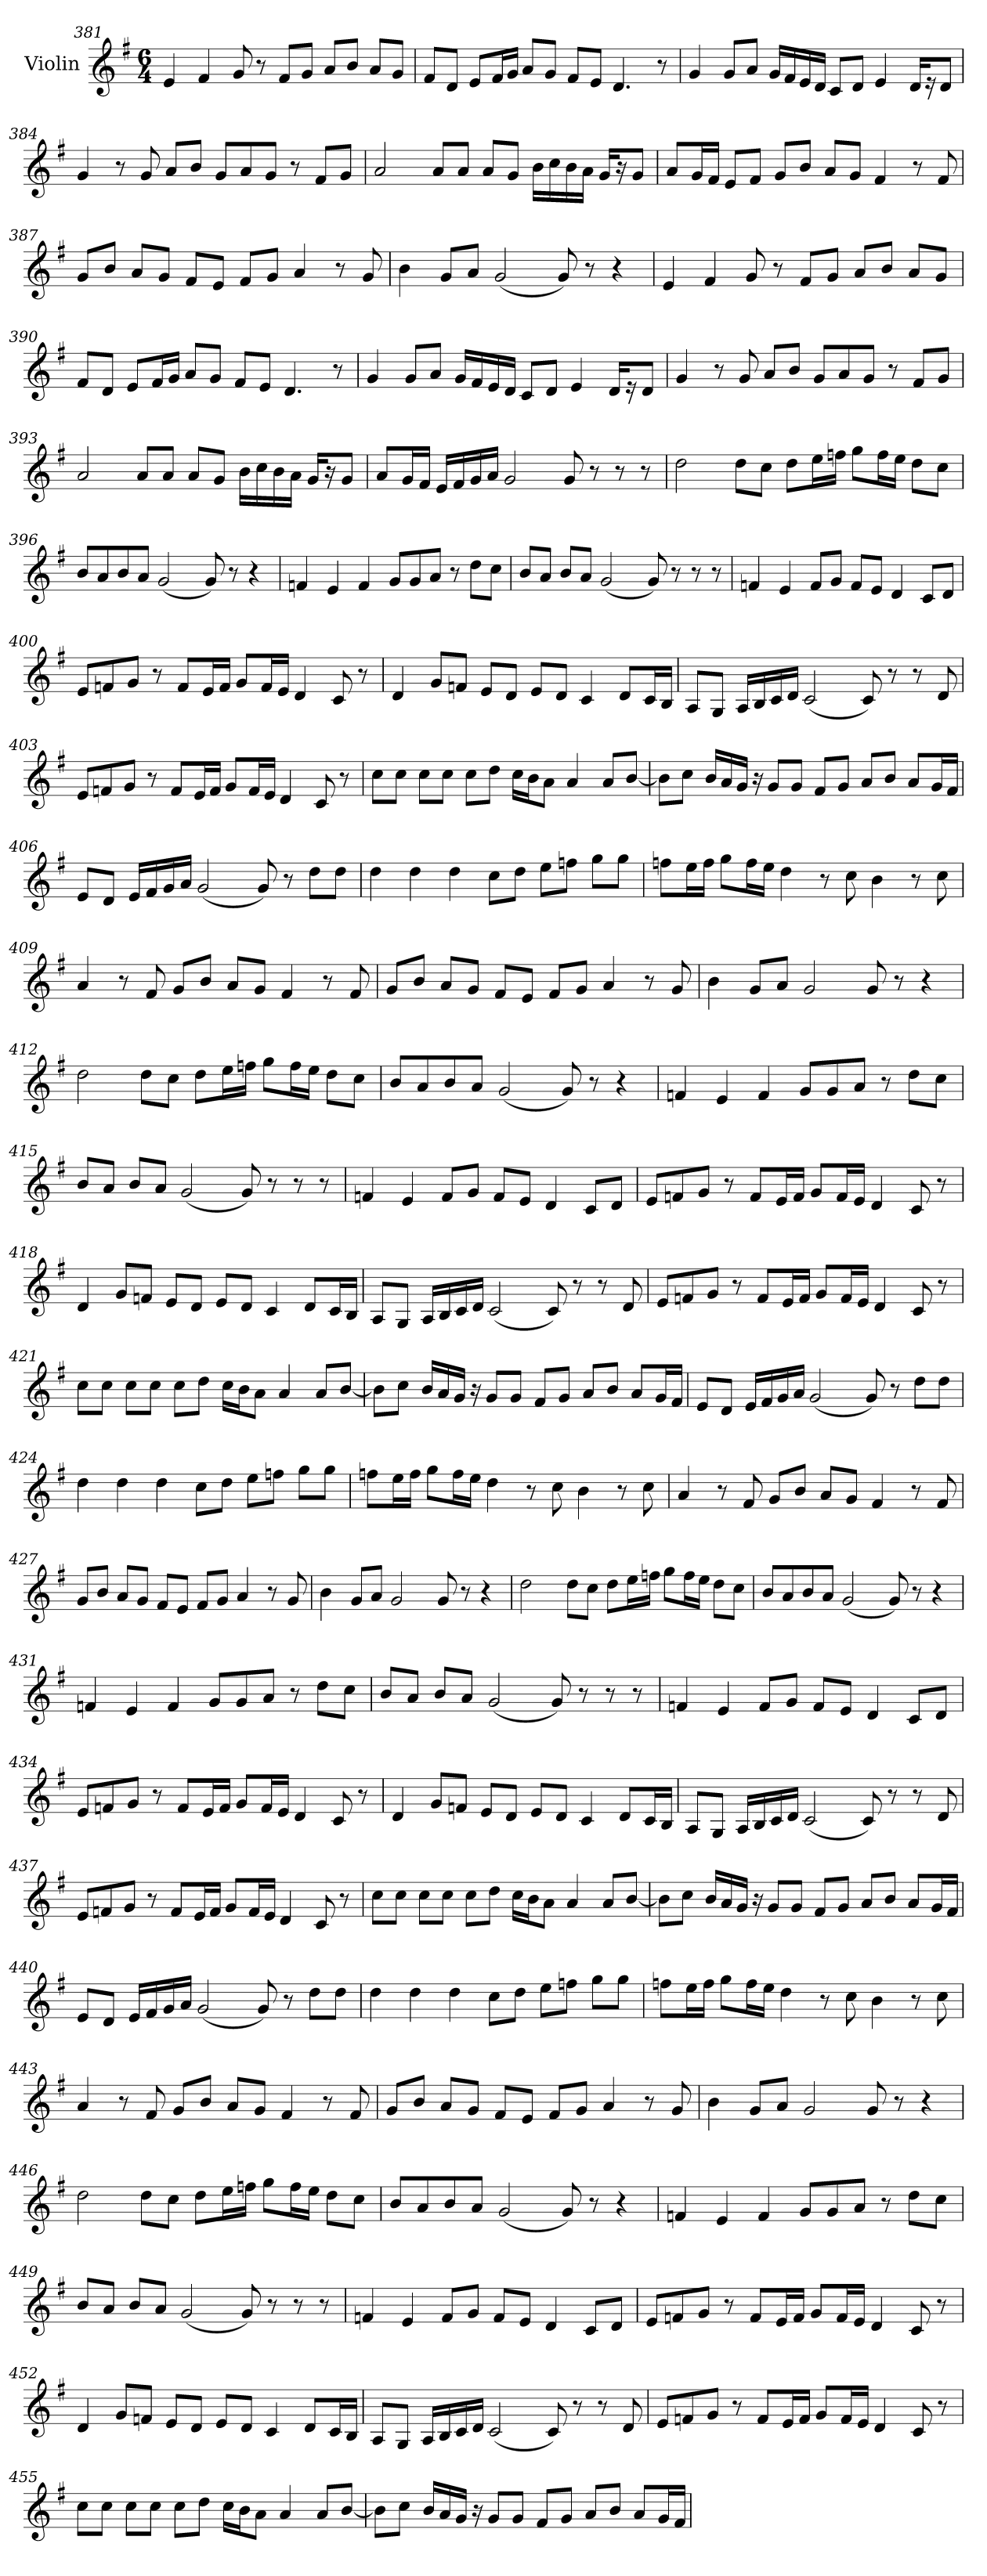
**kern
*part1
*staff1
*I"Violin
!!LO:LB:g=z
*clefG2
*k[f#]
*G:
*M6/4
=381
4e/
4f#/
8g/
8r
8f#/L
8g/J
8a/L
8b/J
8a/L
8g/J
=382
8f#/L
8d/J
8e/L
16f#/L
16g/JJ
8a/L
8g/J
8f#/L
8e/J
4.d/
8r
=383
4g/
8g/L
8a/J
16g/LL
16f#/
16e/
16d/JJ
8c/L
8d/J
4e/
16d/KL
16r
8d/J
!!LO:LB:g=z
=384
4g/
8r
8g/
8a/L
8b/J
8g/L
8a/
8g/J
8r
8f#/L
8g/J
=385
2a/
8a/L
8a/J
8a/L
8g/J
16b\LL
16cc\
16b\
16a\JJ
16g/KL
16r
8g/J
=386
8a/L
16g/L
16f#/JJ
8e/L
8f#/J
8g/L
8b/J
8a/L
8g/J
4f#/
8r
8f#/
!!LO:LB:g=z
=387
8g/L
8b/J
8a/L
8g/J
8f#/L
8e/J
8f#/L
8g/J
4a/
8r
8g/
=388
4b\
8g/L
8a/J
(<2g/
8g/)
8r
4r
=389
4e/
4f#/
8g/
8r
8f#/L
8g/J
8a/L
8b/J
8a/L
8g/J
!!LO:PB:g=z
=390
8f#/L
8d/J
8e/L
16f#/L
16g/JJ
8a/L
8g/J
8f#/L
8e/J
4.d/
8r
=391
4g/
8g/L
8a/J
16g/LL
16f#/
16e/
16d/JJ
8c/L
8d/J
4e/
16d/KL
16r
8d/J
=392
4g/
8r
8g/
8a/L
8b/J
8g/L
8a/
8g/J
8r
8f#/L
8g/J
!!LO:LB:g=z
=393
2a/
8a/L
8a/J
8a/L
8g/J
16b\LL
16cc\
16b\
16a\JJ
16g/KL
16r
8g/J
=394
8a/L
16g/L
16f#/JJ
16e/LL
16f#/
16g/
16a/JJ
2g/
8g/
8r
8r
8r
=395
2dd\
8dd\L
8cc\J
8dd\L
16ee\L
16ffn\JJ
8gg\L
16ff\L
16ee\JJ
8dd\L
8cc\J
!!LO:LB:g=z
=396
8b/L
8a/
8b/
8a/J
(<2g/
8g/)
8r
4r
=397
4fn/
4e/
4f/
8g/L
8g/
8a/J
8r
8dd\L
8cc\J
=398
8b/L
8a/J
8b/L
8a/J
(<2g/
8g/)
8r
8r
8r
!!LO:LB:g=z
=399
4fn/
4e/
8f/L
8g/J
8f/L
8e/J
4d/
8c/L
8d/J
=400
8e/L
8fn/
8g/J
8r
8f/L
16e/L
16f/JJ
8g/L
16f/L
16e/JJ
4d/
8c/
8r
=401
4d/
8g/L
8fn/J
8e/L
8d/J
8e/L
8d/J
4c/
8d/L
16c/L
16B/JJ
!!LO:LB:g=z
=402
8A/L
8G/J
16A/LL
16B/
16c/
16d/JJ
(<2c/
8c/)
8r
8r
8d/
=403
8e/L
8fn/
8g/J
8r
8f/L
16e/L
16f/JJ
8g/L
16f/L
16e/JJ
4d/
8c/
8r
!!LO:LB:g=z
=404
8cc\L
8cc\J
8cc\L
8cc\J
8cc\L
8dd\J
16cc\LL
16b\J
8a\J
4a/
8a/L
[8b/J
!!LO:LB:g=z
=405
8b\L]
8cc\J
16b/LL
16a/
16g/JJ
16r
8g/L
8g/J
8f#/L
8g/J
8a/L
8b/J
8a/L
16g/L
16f#/JJ
=406
8e/L
8d/J
16e/LL
16f#/
16g/
16a/JJ
(<2g/
8g/)
8r
8dd\L
8dd\J
=407
4dd\
4dd\
4dd\
8cc\L
8dd\J
8ee\L
8ffn\J
8gg\L
8gg\J
!!LO:LB:g=z
=408
8ffn\L
16ee\L
16ff\JJ
8gg\L
16ff\L
16ee\JJ
4dd\
8r
8cc\
4b\
8r
8cc\
=409
4a/
8r
8f#/
8g/L
8b/J
8a/L
8g/J
4f#/
8r
8f#/
=410
8g/L
8b/J
8a/L
8g/J
8f#/L
8e/J
8f#/L
8g/J
4a/
8r
8g/
!!LO:LB:g=z
=411
4b\
8g/L
8a/J
2g/
8g/
8r
4r
=412
2dd\
8dd\L
8cc\J
8dd\L
16ee\L
16ffn\JJ
8gg\L
16ff\L
16ee\JJ
8dd\L
8cc\J
=413
8b/L
8a/
8b/
8a/J
(<2g/
8g/)
8r
4r
!!LO:PB:g=z
=414
4fn/
4e/
4f/
8g/L
8g/
8a/J
8r
8dd\L
8cc\J
=415
8b/L
8a/J
8b/L
8a/J
(<2g/
8g/)
8r
8r
8r
=416
4fn/
4e/
8f/L
8g/J
8f/L
8e/J
4d/
8c/L
8d/J
!!LO:LB:g=z
=417
8e/L
8fn/
8g/J
8r
8f/L
16e/L
16f/JJ
8g/L
16f/L
16e/JJ
4d/
8c/
8r
=418
4d/
8g/L
8fn/J
8e/L
8d/J
8e/L
8d/J
4c/
8d/L
16c/L
16B/JJ
!!LO:LB:g=z
=419
8A/L
8G/J
16A/LL
16B/
16c/
16d/JJ
(<2c/
8c/)
8r
8r
8d/
!!LO:LB:g=z
=420
8e/L
8fn/
8g/J
8r
8f/L
16e/L
16f/JJ
8g/L
16f/L
16e/JJ
4d/
8c/
8r
=421
8cc\L
8cc\J
8cc\L
8cc\J
8cc\L
8dd\J
16cc\LL
16b\J
8a\J
4a/
8a/L
[8b/J
!!LO:LB:g=z
=422
8b\L]
8cc\J
16b/LL
16a/
16g/JJ
16r
8g/L
8g/J
8f#/L
8g/J
8a/L
8b/J
8a/L
16g/L
16f#/JJ
=423
8e/L
8d/J
16e/LL
16f#/
16g/
16a/JJ
(<2g/
8g/)
8r
8dd\L
8dd\J
=424
4dd\
4dd\
4dd\
8cc\L
8dd\J
8ee\L
8ffn\J
8gg\L
8gg\J
!!LO:LB:g=z
=425
8ffn\L
16ee\L
16ff\JJ
8gg\L
16ff\L
16ee\JJ
4dd\
8r
8cc\
4b\
8r
8cc\
=426
4a/
8r
8f#/
8g/L
8b/J
8a/L
8g/J
4f#/
8r
8f#/
=427
8g/L
8b/J
8a/L
8g/J
8f#/L
8e/J
8f#/L
8g/J
4a/
8r
8g/
!!LO:LB:g=z
=428
4b\
8g/L
8a/J
2g/
8g/
8r
4r
=429
2dd\
8dd\L
8cc\J
8dd\L
16ee\L
16ffn\JJ
8gg\L
16ff\L
16ee\JJ
8dd\L
8cc\J
=430
8b/L
8a/
8b/
8a/J
(<2g/
8g/)
8r
4r
!!LO:LB:g=z
=431
4fn/
4e/
4f/
8g/L
8g/
8a/J
8r
8dd\L
8cc\J
=432
8b/L
8a/J
8b/L
8a/J
(<2g/
8g/)
8r
8r
8r
=433
4fn/
4e/
8f/L
8g/J
8f/L
8e/J
4d/
8c/L
8d/J
!!LO:LB:g=z
=434
8e/L
8fn/
8g/J
8r
8f/L
16e/L
16f/JJ
8g/L
16f/L
16e/JJ
4d/
8c/
8r
=435
4d/
8g/L
8fn/J
8e/L
8d/J
8e/L
8d/J
4c/
8d/L
16c/L
16B/JJ
!!LO:LB:g=z
=436
8A/L
8G/J
16A/LL
16B/
16c/
16d/JJ
(<2c/
8c/)
8r
8r
8d/
!!LO:PB:g=z
=437
8e/L
8fn/
8g/J
8r
8f/L
16e/L
16f/JJ
8g/L
16f/L
16e/JJ
4d/
8c/
8r
=438
8cc\L
8cc\J
8cc\L
8cc\J
8cc\L
8dd\J
16cc\LL
16b\J
8a\J
4a/
8a/L
[8b/J
!!LO:LB:g=z
=439
8b\L]
8cc\J
16b/LL
16a/
16g/JJ
16r
8g/L
8g/J
8f#/L
8g/J
8a/L
8b/J
8a/L
16g/L
16f#/JJ
=440
8e/L
8d/J
16e/LL
16f#/
16g/
16a/JJ
(<2g/
8g/)
8r
8dd\L
8dd\J
=441
4dd\
4dd\
4dd\
8cc\L
8dd\J
8ee\L
8ffn\J
8gg\L
8gg\J
!!LO:LB:g=z
=442
8ffn\L
16ee\L
16ff\JJ
8gg\L
16ff\L
16ee\JJ
4dd\
8r
8cc\
4b\
8r
8cc\
=443
4a/
8r
8f#/
8g/L
8b/J
8a/L
8g/J
4f#/
8r
8f#/
=444
8g/L
8b/J
8a/L
8g/J
8f#/L
8e/J
8f#/L
8g/J
4a/
8r
8g/
!!LO:LB:g=z
=445
4b\
8g/L
8a/J
2g/
8g/
8r
4r
=446
2dd\
8dd\L
8cc\J
8dd\L
16ee\L
16ffn\JJ
8gg\L
16ff\L
16ee\JJ
8dd\L
8cc\J
=447
8b/L
8a/
8b/
8a/J
(<2g/
8g/)
8r
4r
!!LO:LB:g=z
=448
4fn/
4e/
4f/
8g/L
8g/
8a/J
8r
8dd\L
8cc\J
=449
8b/L
8a/J
8b/L
8a/J
(<2g/
8g/)
8r
8r
8r
=450
4fn/
4e/
8f/L
8g/J
8f/L
8e/J
4d/
8c/L
8d/J
!!LO:LB:g=z
=451
8e/L
8fn/
8g/J
8r
8f/L
16e/L
16f/JJ
8g/L
16f/L
16e/JJ
4d/
8c/
8r
=452
4d/
8g/L
8fn/J
8e/L
8d/J
8e/L
8d/J
4c/
8d/L
16c/L
16B/JJ
!!LO:LB:g=z
=453
8A/L
8G/J
16A/LL
16B/
16c/
16d/JJ
(<2c/
8c/)
8r
8r
8d/
!!LO:LB:g=z
=454
8e/L
8fn/
8g/J
8r
8f/L
16e/L
16f/JJ
8g/L
16f/L
16e/JJ
4d/
8c/
8r
=455
8cc\L
8cc\J
8cc\L
8cc\J
8cc\L
8dd\J
16cc\LL
16b\J
8a\J
4a/
8a/L
[8b/J
!!LO:LB:g=z
=456
8b\L]
8cc\J
16b/LL
16a/
16g/JJ
16r
8g/L
8g/J
8f#/L
8g/J
8a/L
8b/J
8a/L
16g/L
16f#/JJ
=
*-
